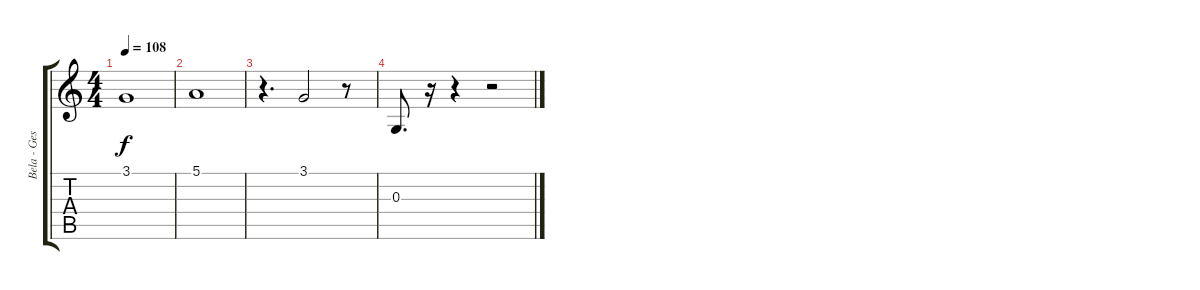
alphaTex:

\track ("Bela - Gesang" "Bela - Ges") {instrument lead8bassandlead}
\staff {score tabs}
\tuning (E4 B3 G3 D3 A2 E2) {hide}
\ts (4 4)
\tempo 108
\clef g2
\ks c
3.1.1{dy f} |
5.1.1 |
r.4{d} 3.1.2 r.8 |
0.3.8{d} r.16 r.4 r.2
